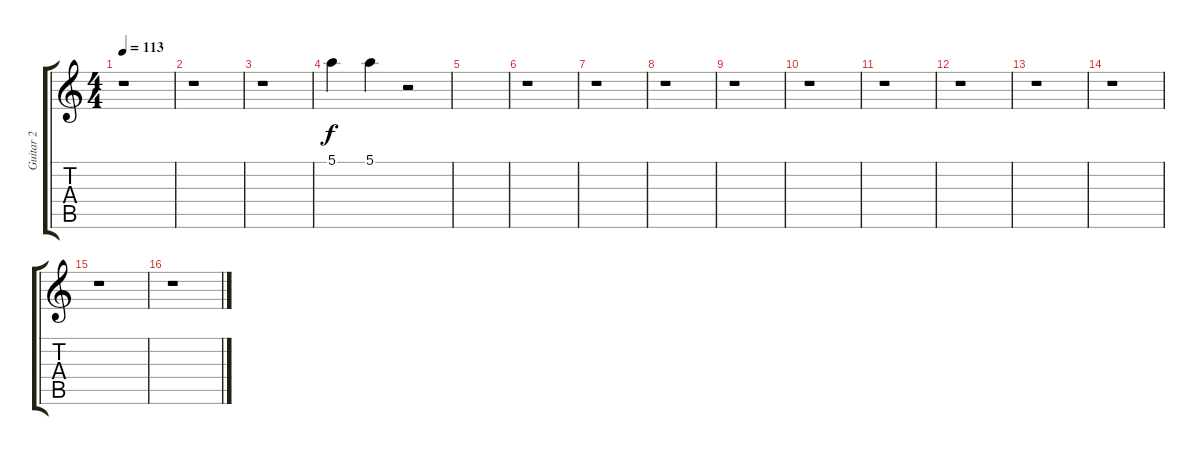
\track ("Guitar 2" "Guitar 2") {instrument overdrivenguitar}
\staff {score tabs}
\tuning (E4 B3 G3 D3 A2 E2) {hide}
\ts (4 4)
\tempo 113
\clef g2
\ks c
r.1{dy f} |
r.1 |
r.1 |
5.1.4 5.1.4 r.2 |
|
r.1 |
r.1 |
r.1 |
r.1 |
r.1 |
r.1 |
r.1 |
r.1 |
r.1 |
r.1 |
r.1
